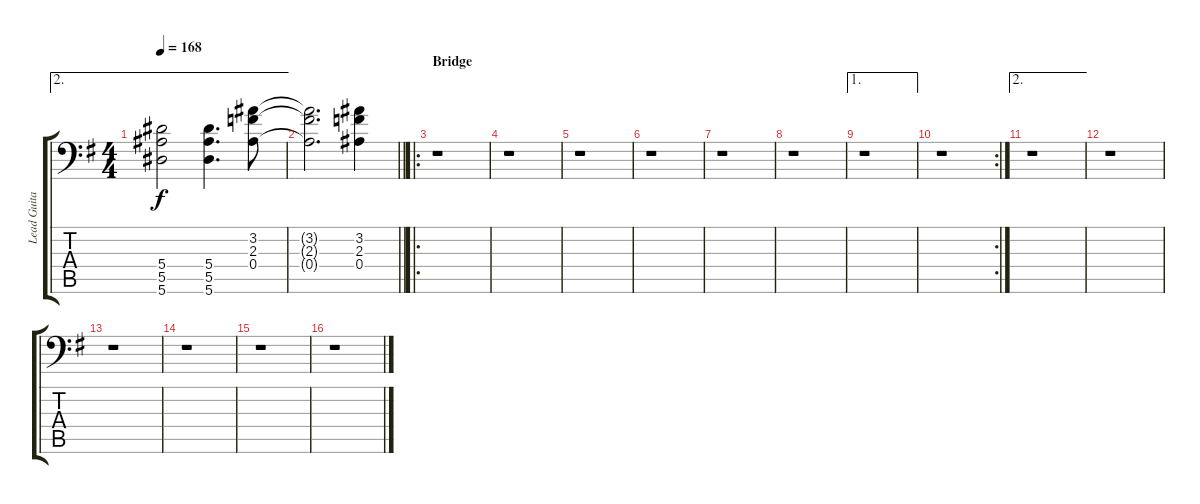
\track ("Lead Guitar 2" "Lead Guita") {instrument distortionguitar}
\staff {score tabs}
\tuning (C4 G3 Eb3 Bb2 F2 Bb1) {hide}
\ae 2
\ts (4 4)
\tempo 168
\clef f4
\ks g
(5.4 5.5 5.6).2{dy f} (5.4 5.5 5.6).4{d} (3.2 2.3 0.4).8 |
\barLineRight lightlight
(3.2{t} 2.3{t} 0.4{t}).2{d} (3.2 2.3 0.4).4 |
\ro
\section ("" "Bridge")
r.1 |
r.1 |
r.1 |
r.1 |
r.1 |
r.1 |
\ae 1
r.1 |
\rc 2
r.1 |
\ae 2
r.1 |
r.1 |
r.1 |
r.1 |
r.1 |
r.1
